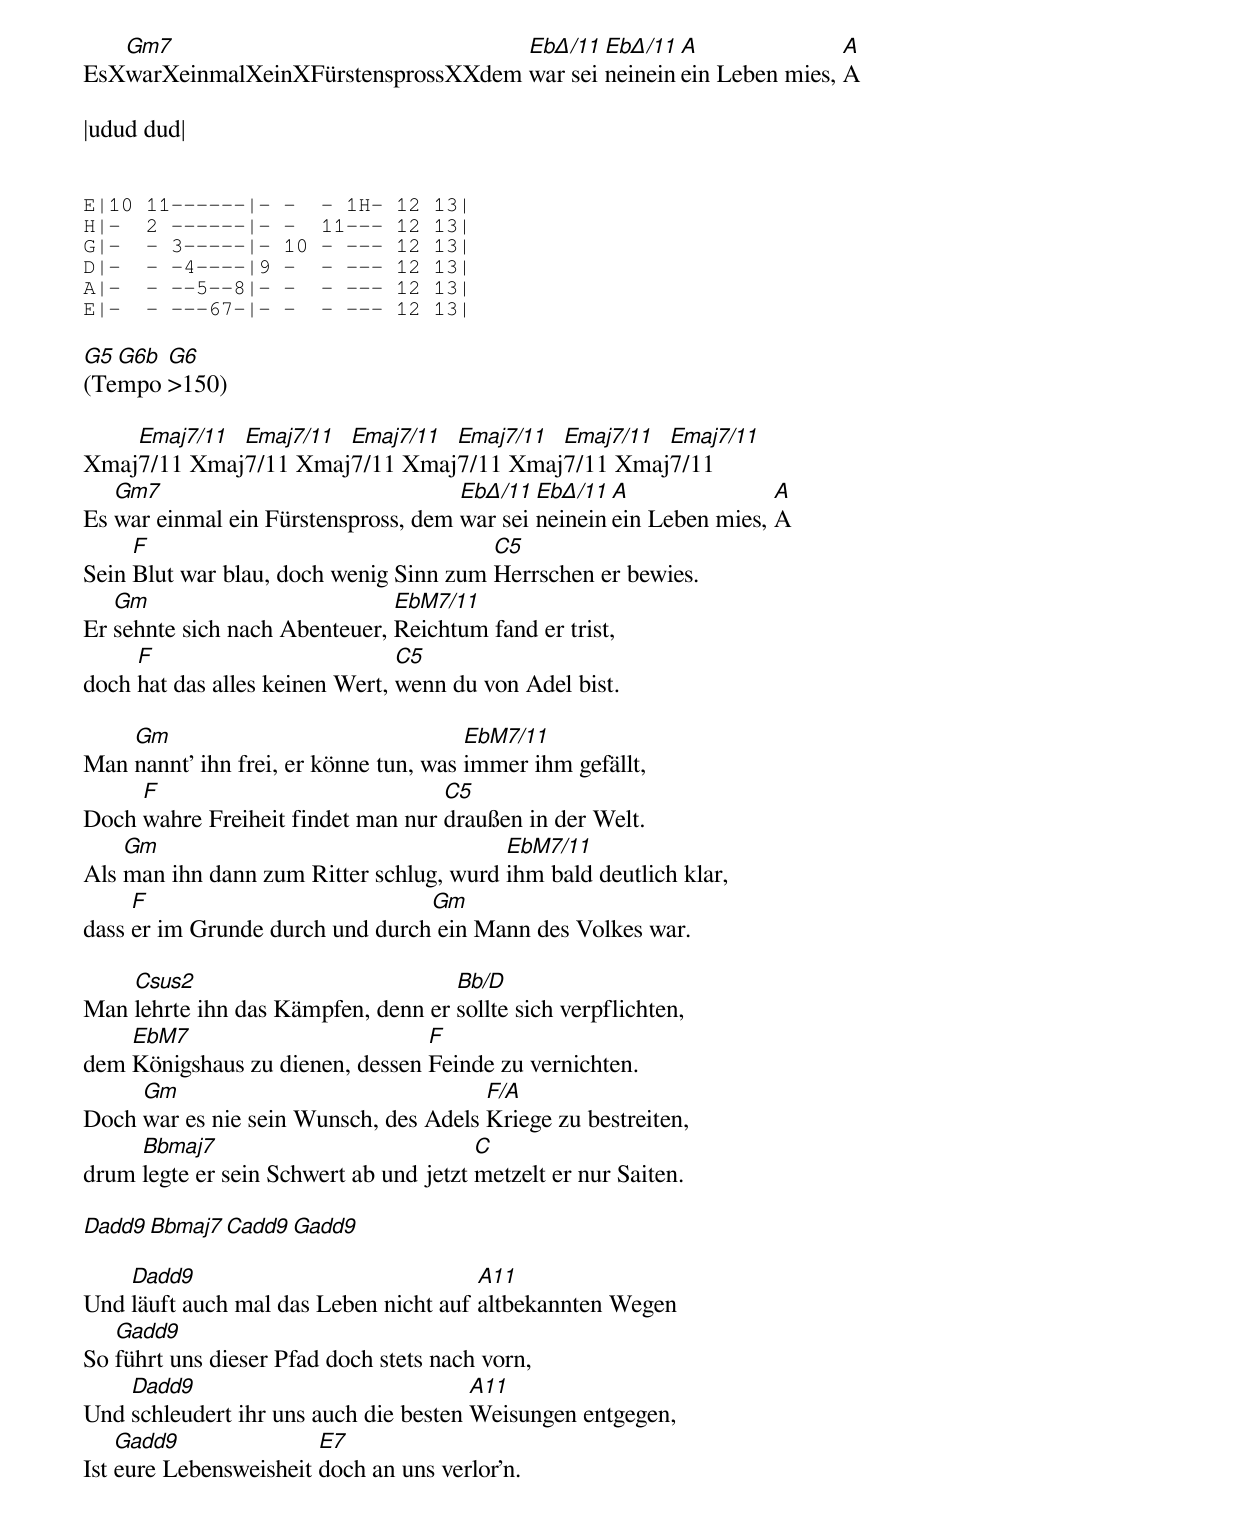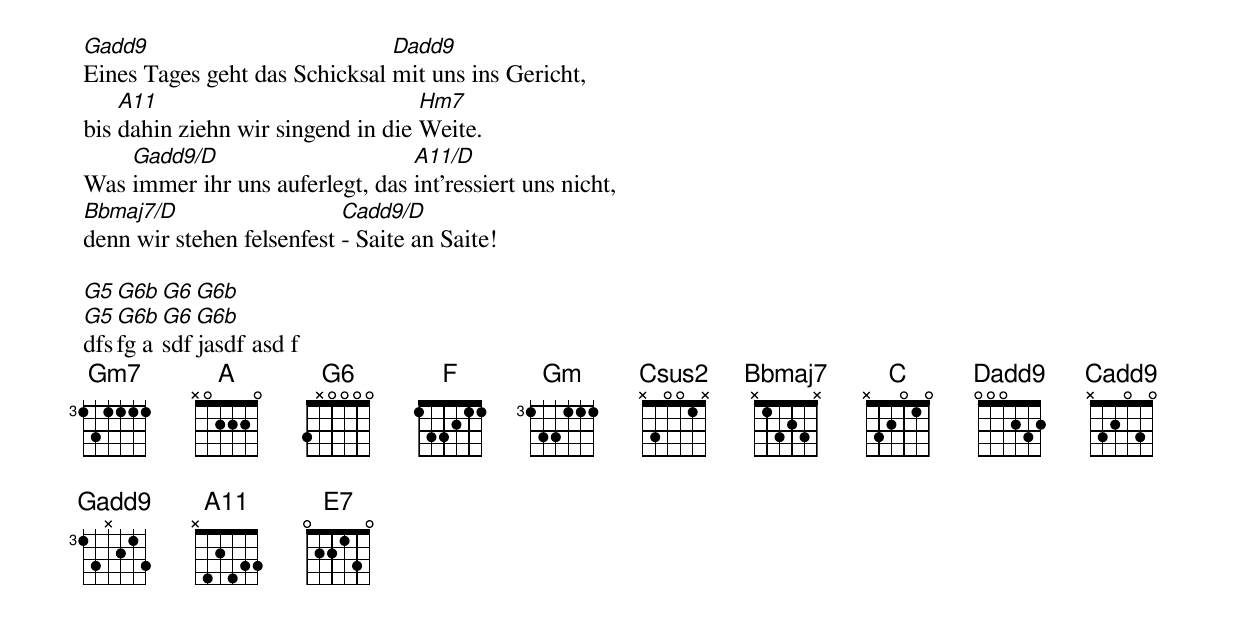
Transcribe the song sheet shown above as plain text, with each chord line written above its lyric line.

   Gm7                               EbΔ/11 EbΔ/11 A               A
EsXwarXeinmalXeinXFürstensprossXXdem war seineineinein Leben mies, A

|udud dud|


E|10 11------|- -  - 1H- 12 13|
H|-  2 ------|- -  11--- 12 13|
G|-  - 3-----|- 10 - --- 12 13|
D|-  - -4----|9 -  - --- 12 13|
A|-  - --5--8|- -  - --- 12 13|
E|-  - ---67-|- -  - --- 12 13|

G5 G6b G6
(Tempo >150)

    Emaj7/11 Emaj7/11 Emaj7/11 Emaj7/11 Emaj7/11 Emaj7/11
Xmaj7/11 Xmaj7/11 Xmaj7/11 Xmaj7/11 Xmaj7/11 Xmaj7/11
   Gm7                               EbΔ/11 EbΔ/11 A               A
Es war einmal ein Fürstenspross, dem war seineineinein Leben mies, A
     F                                  C5
Sein Blut war blau, doch wenig Sinn zum Herrschen er bewies.
   Gm                          EbM7/11
Er sehnte sich nach Abenteuer, Reichtum fand er trist,
     F                          C5
doch hat das alles keinen Wert, wenn du von Adel bist.

    Gm                                 EbM7/11
Man nannt' ihn frei, er könne tun, was immer ihm gefällt,
     F                             C5
Doch wahre Freiheit findet man nur draußen in der Welt.
    Gm                                   EbM7/11
Als man ihn dann zum Ritter schlug, wurd ihm bald deutlich klar,
     F                           Gm
dass er im Grunde durch und durch ein Mann des Volkes war.

    Csus2                           Bb/D
Man lehrte ihn das Kämpfen, denn er sollte sich verpflichten,
    EbM7                         F
dem Königshaus zu dienen, dessen Feinde zu vernichten.
     Gm                                F/A
Doch war es nie sein Wunsch, des Adels Kriege zu bestreiten,
     Bbmaj7                             C
drum legte er sein Schwert ab und jetzt metzelt er nur Saiten.

Dadd9 Bbmaj7 Cadd9 Gadd9

    Dadd9                              A11
Und läuft auch mal das Leben nicht auf altbekannten Wegen
   Gadd9
So führt uns dieser Pfad doch stets nach vorn,
    Dadd9                              A11
Und schleudert ihr uns auch die besten Weisungen entgegen,
Ist [Gadd9]eure Lebensweisheit [E7]doch an uns verlor'n.

Gadd9                          Dadd9
Eines Tages geht das Schicksal mit uns ins Gericht,
    A11                            Hm7
bis dahin ziehn wir singend in die Weite.
    Gadd9/D                      A11/D
Was immer ihr uns auferlegt, das int'ressiert uns nicht,
Bbmaj7/D                   Cadd9/D
denn wir stehen felsenfest - Saite an Saite!

G5 G6b G6 G6b
G5 G6b G6 G6b
dfsfg asdfjasdf asd f
